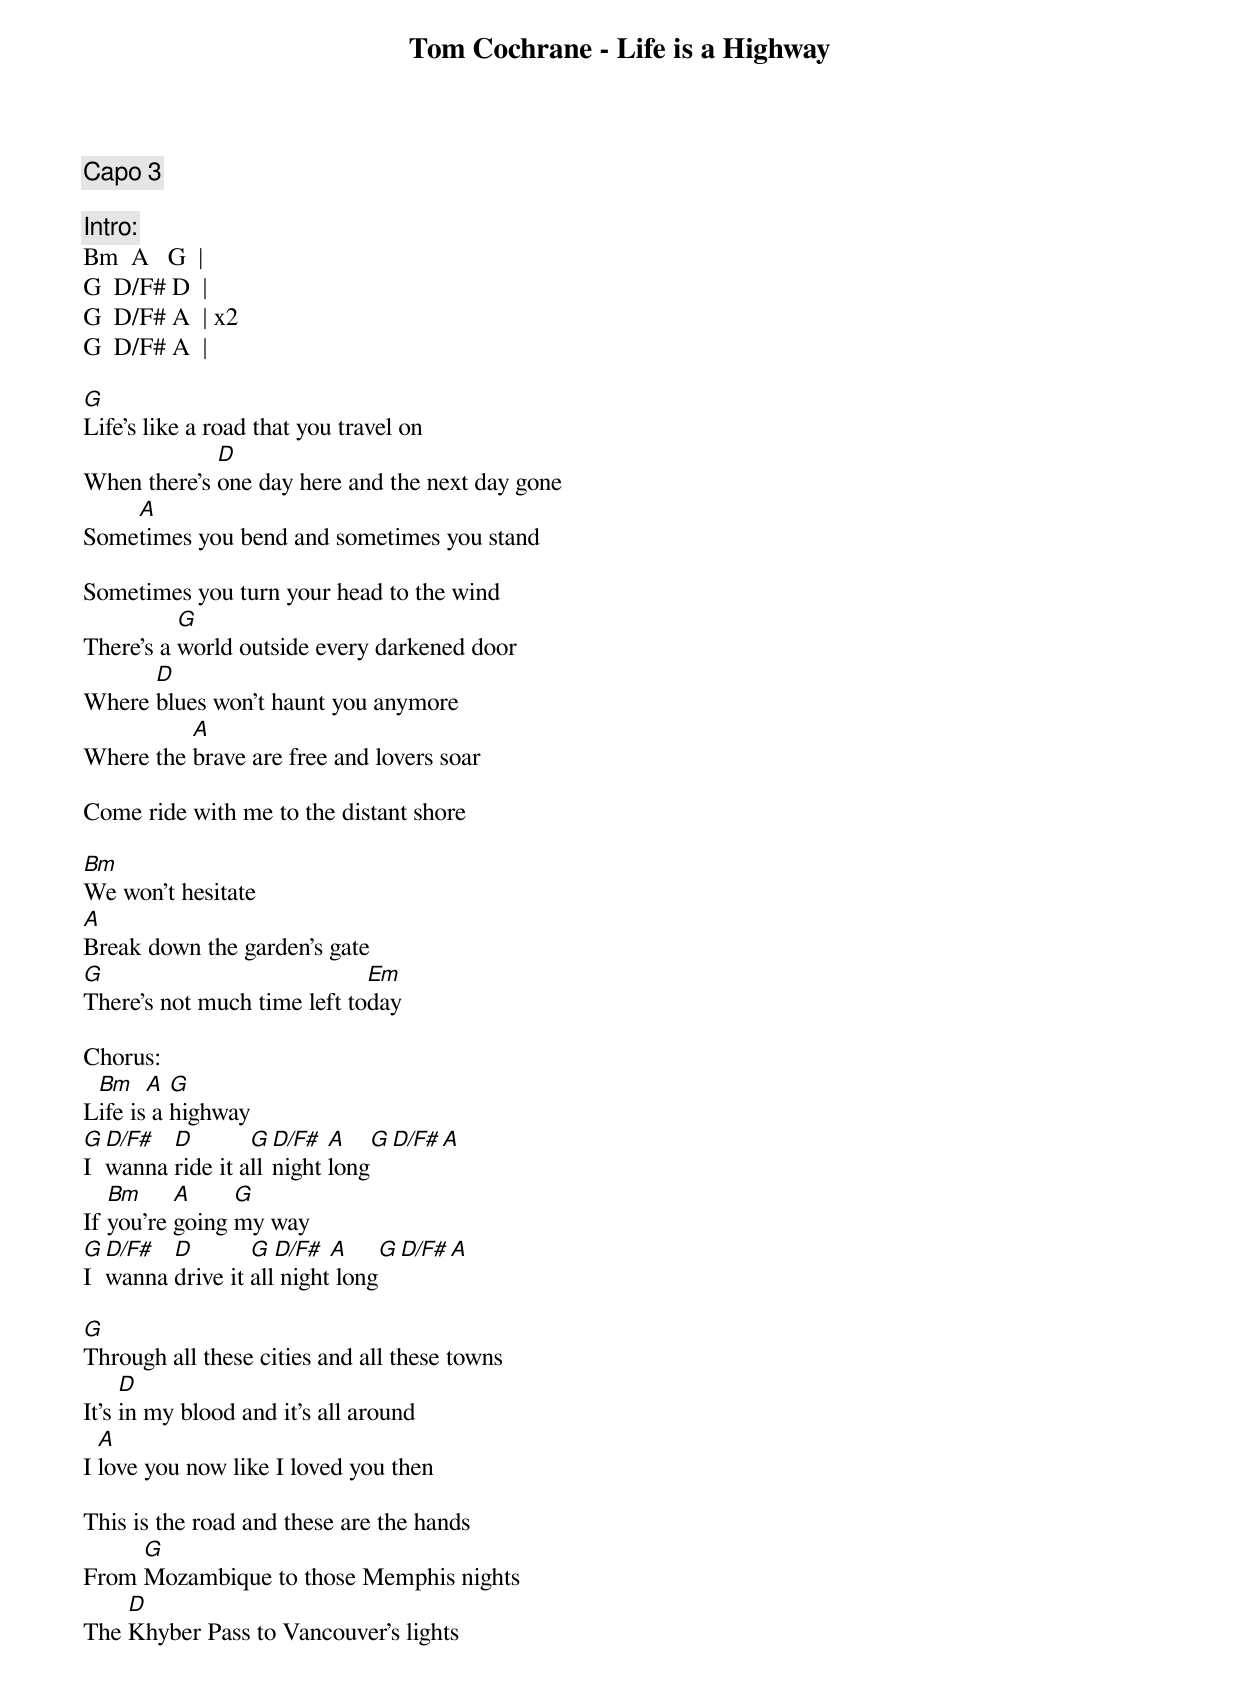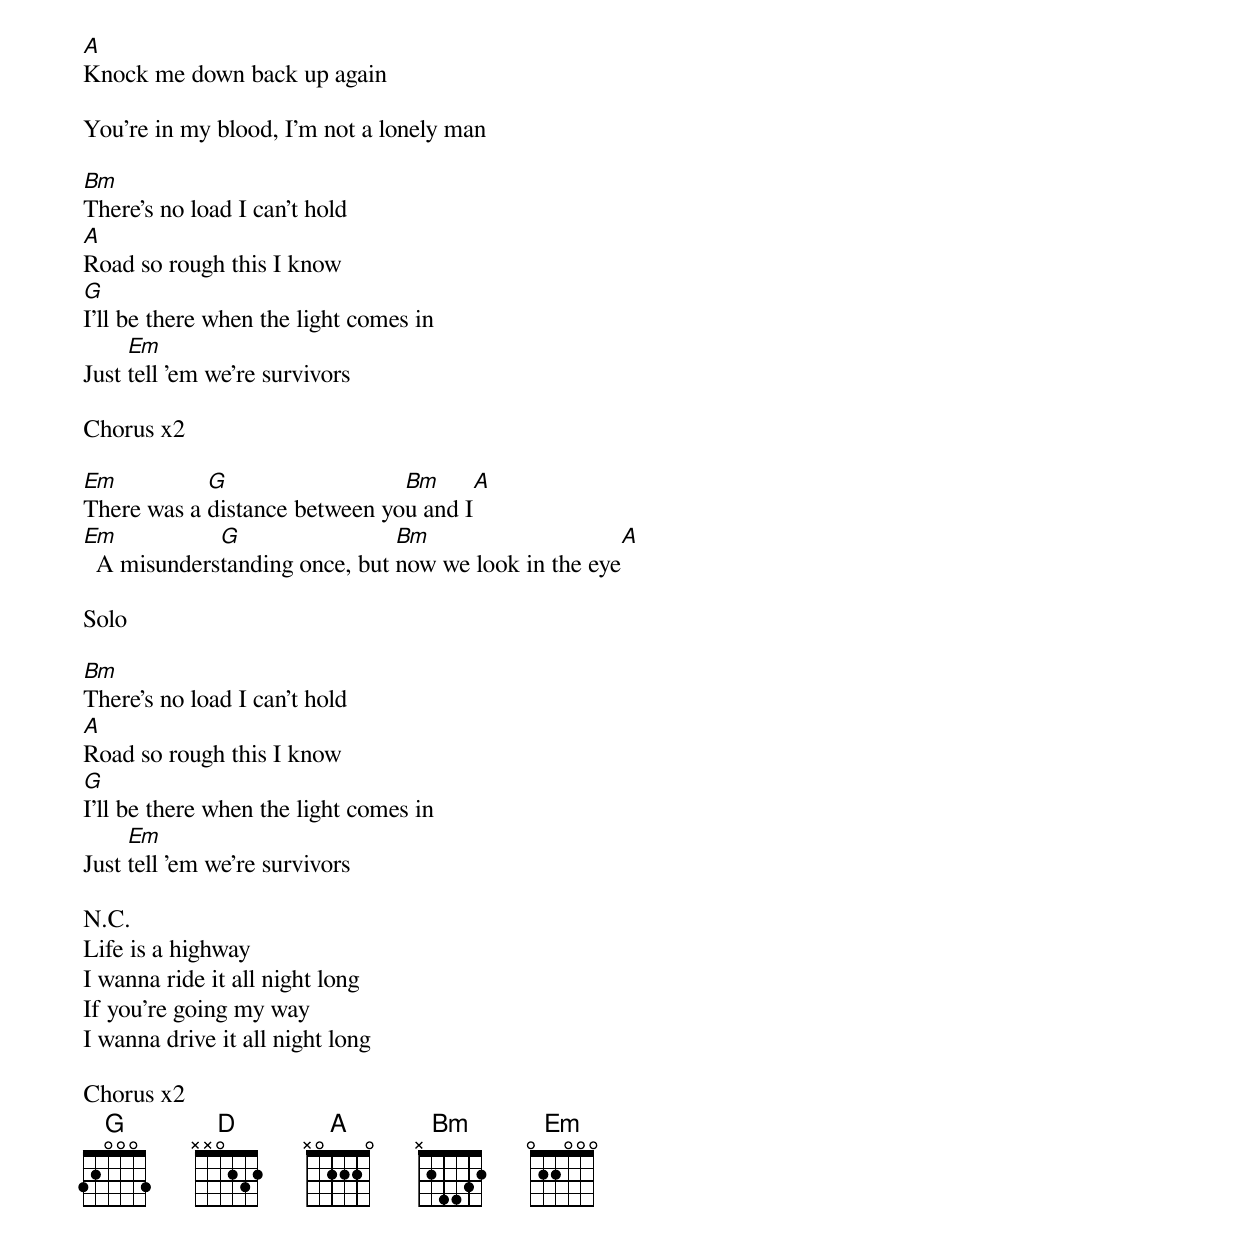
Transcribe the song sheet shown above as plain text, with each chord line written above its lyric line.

Tom Cochrane - Life is a Highway

Capo 3

Intro:
Bm  A   G  |
G  D/F# D  |
G  D/F# A  | x2
G  D/F# A  |

G
Life's like a road that you travel on
             D
When there's one day here and the next day gone
    A
Sometimes you bend and sometimes you stand

Sometimes you turn your head to the wind
          G
There's a world outside every darkened door
      D
Where blues won't haunt you anymore
          A
Where the brave are free and lovers soar

Come ride with me to the distant shore

Bm
We won't hesitate
A
Break down the garden's gate
G                            Em
There's not much time left today

Chorus:
 Bm    A  G
Life is a highway
G D/F#  D        G  D/F#  A     G  D/F#  A
I wanna ride it all night long
   Bm     A     G
If you're going my way
G D/F#  D        G  D/F#  A     G  D/F#  A
I wanna drive it all night long

G
Through all these cities and all these towns
     D
It's in my blood and it's all around
  A
I love you now like I loved you then

This is the road and these are the hands
     G
From Mozambique to those Memphis nights
    D
The Khyber Pass to Vancouver's lights
A
Knock me down back up again

You're in my blood, I'm not a lonely man

Bm
There's no load I can't hold
A
Road so rough this I know
G
I'll be there when the light comes in
     Em
Just tell 'em we're survivors

Chorus x2

Em          G                  Bm       A
There was a distance between you and I
Em           G                 Bm                    A
  A misunderstanding once, but now we look in the eye

Solo

Bm
There's no load I can't hold
A
Road so rough this I know
G
I'll be there when the light comes in
     Em
Just tell 'em we're survivors

N.C.
Life is a highway
I wanna ride it all night long
If you're going my way
I wanna drive it all night long

Chorus x2
